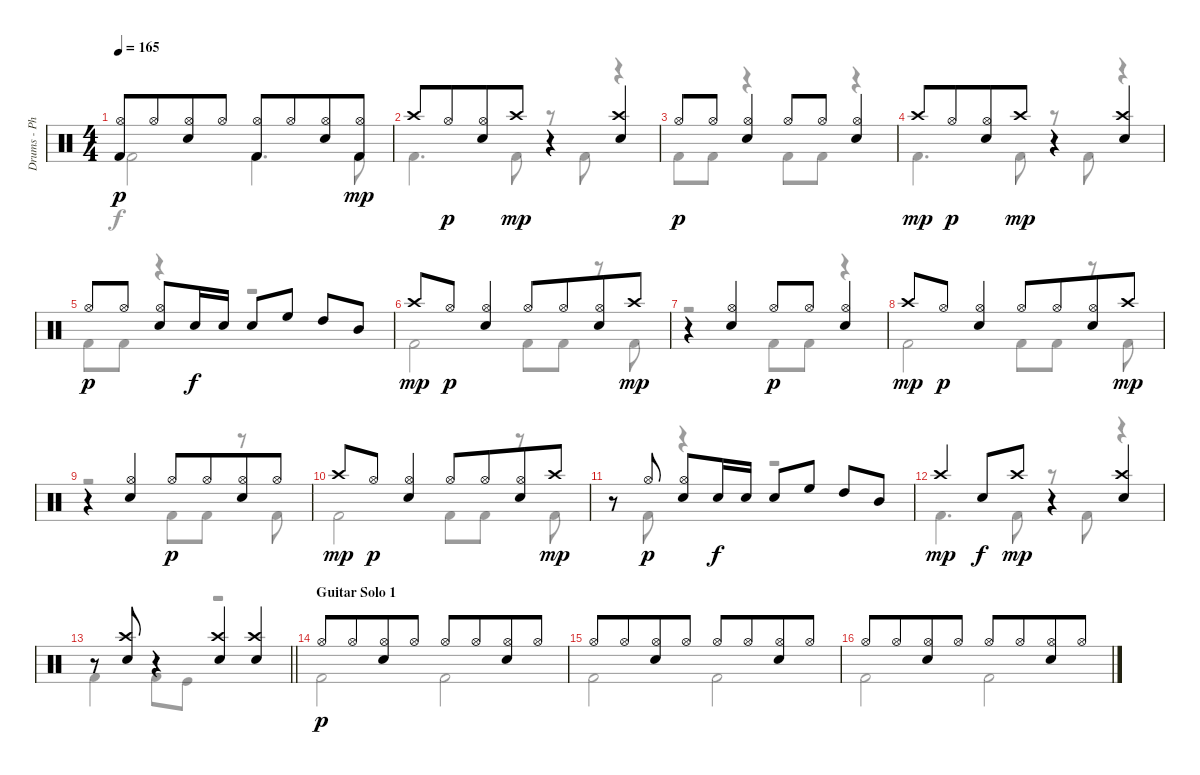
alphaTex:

\track ("Drums - Phil Rudd" "Drums - Ph") {instrument percussion}
\staff {score}
\articulation defaults
\voice
\ts (4 4)
\tempo 165
\clef neutral
\ks c
("Hi-Hat (open)" "Kick (hit) 2").8{dy p} "Hi-Hat (open)".8{beam merge} ("Hi-Hat (open)" "Electric Snare (hit)").8 "Hi-Hat (open)".8 ("Hi-Hat (open)" "Kick (hit) 2").8 "Hi-Hat (open)".8{beam merge} ("Hi-Hat (open)" "Electric Snare (hit)").8 ("Hi-Hat (open)" "Kick (hit) 2").8{dy mp} |
"Crash high (hit)".8 "Hi-Hat (open)".8{dy p beam merge} ("Electric Snare (hit)" "Hi-Hat (open)").8 "Crash high (hit)".8{dy mp} r.4 ("Electric Snare (hit)" "Crash high (hit)").4 |
"Hi-Hat (open)".8{dy p} "Hi-Hat (open)".8 ("Hi-Hat (open)" "Electric Snare (hit)").4 "Hi-Hat (open)".8 "Hi-Hat (open)".8 ("Hi-Hat (open)" "Electric Snare (hit)").4 |
"Crash high (hit)".8{dy mp} "Hi-Hat (open)".8{dy p beam merge} ("Electric Snare (hit)" "Hi-Hat (open)").8 "Crash high (hit)".8{dy mp} r.4 ("Electric Snare (hit)" "Crash high (hit)").4 |
"Hi-Hat (open)".8{dy p} "Hi-Hat (open)".8 ("Hi-Hat (open)" "Electric Snare (hit)").8 "Electric Snare (hit)".16{dy f} "Electric Snare (hit)".16 "Electric Snare (hit)".8 "High Floor Tom (hit)".8{beam split} "High Tom (hit)".8 "Mid Tom (hit)".8 |
"Crash high (hit)".8{dy mp} "Hi-Hat (open)".8{dy p} ("Hi-Hat (open)" "Electric Snare (hit)").4 "Hi-Hat (open)".8 "Hi-Hat (open)".8{beam merge} ("Hi-Hat (open)" "Electric Snare (hit)").8 "Crash high (hit)".8{dy mp} |
r.4 ("Electric Snare (hit)" "Hi-Hat (open)").4 "Hi-Hat (open)".8{dy p} "Hi-Hat (open)".8 ("Hi-Hat (open)" "Electric Snare (hit)").4 |
"Crash high (hit)".8{dy mp} "Hi-Hat (open)".8{dy p} ("Hi-Hat (open)" "Electric Snare (hit)").4 "Hi-Hat (open)".8 "Hi-Hat (open)".8{beam merge} ("Hi-Hat (open)" "Electric Snare (hit)").8 "Crash high (hit)".8{dy mp} |
r.4 ("Electric Snare (hit)" "Hi-Hat (open)").4 "Hi-Hat (open)".8{dy p} "Hi-Hat (open)".8{beam merge} ("Hi-Hat (open)" "Electric Snare (hit)").8 "Hi-Hat (open)".8 |
"Crash high (hit)".8{dy mp} "Hi-Hat (open)".8{dy p} ("Hi-Hat (open)" "Electric Snare (hit)").4 "Hi-Hat (open)".8 "Hi-Hat (open)".8{beam merge} ("Hi-Hat (open)" "Electric Snare (hit)").8 "Crash high (hit)".8{dy mp} |
r.8 "Hi-Hat (open)".8{dy p} ("Hi-Hat (open)" "Electric Snare (hit)").8 "Electric Snare (hit)".16{dy f} "Electric Snare (hit)".16 "Electric Snare (hit)".8 "High Floor Tom (hit)".8{beam split} "High Tom (hit)".8 "Mid Tom (hit)".8 |
"Crash high (hit)".4{dy mp} "Electric Snare (hit)".8{dy f} "Crash high (hit)".8{dy mp} r.4 ("Electric Snare (hit)" "Crash high (hit)").4 |
\barLineRight lightlight
r.8 ("Electric Snare (hit)" "Crash high (hit)").8 r.4 ("Crash high (hit)" "Electric Snare (hit)").4 ("Crash high (hit)" "Electric Snare (hit)").4 |
\section ("" "Guitar Solo 1")
"Hi-Hat (open)".8{dy p} "Hi-Hat (open)".8{beam merge} ("Hi-Hat (open)" "Electric Snare (hit)").8 "Hi-Hat (open)".8 "Hi-Hat (open)".8 "Hi-Hat (open)".8{beam merge} ("Hi-Hat (open)" "Electric Snare (hit)").8 "Hi-Hat (open)".8 |
"Hi-Hat (open)".8 "Hi-Hat (open)".8{beam merge} ("Hi-Hat (open)" "Electric Snare (hit)").8 "Hi-Hat (open)".8 "Hi-Hat (open)".8 "Hi-Hat (open)".8{beam merge} ("Hi-Hat (open)" "Electric Snare (hit)").8 "Hi-Hat (open)".8 |
"Hi-Hat (open)".8 "Hi-Hat (open)".8{beam merge} ("Hi-Hat (open)" "Electric Snare (hit)").8 "Hi-Hat (open)".8 "Hi-Hat (open)".8 "Hi-Hat (open)".8{beam merge} ("Hi-Hat (open)" "Electric Snare (hit)").8 "Hi-Hat (open)".8
\voice
\clef neutral
\ottava regular
\simile none
\ks c "Kick (hit) 2".2{dy f} "Kick (hit) 2".4{d} "Kick (hit) 2".8
|
"Kick (hit) 2".4{d} "Kick (hit) 2".8 r.8 "Kick (hit) 2".8 r.4 |
"Kick (hit) 2".8 "Kick (hit) 2".8 r.4 "Kick (hit) 2".8 "Kick (hit) 2".8 r.4 |
"Kick (hit) 2".4{d} "Kick (hit) 2".8 r.8 "Kick (hit) 2".8 r.4 |
"Kick (hit) 2".8 "Kick (hit) 2".8 r.4 r.2 |
"Kick (hit) 2".2 "Kick (hit) 2".8 "Kick (hit) 2".8 r.8 "Kick (hit) 2".8 |
r.2 "Kick (hit) 2".8 "Kick (hit) 2".8 r.4 |
"Kick (hit) 2".2 "Kick (hit) 2".8 "Kick (hit) 2".8 r.8 "Kick (hit) 2".8 |
r.2 "Kick (hit) 2".8 "Kick (hit) 2".8 r.8 "Kick (hit) 2".8 |
"Kick (hit) 2".2 "Kick (hit) 2".8 "Kick (hit) 2".8 r.8 "Kick (hit) 2".8 |
r.8 "Kick (hit) 2".8 r.4 r.2 |
"Kick (hit) 2".4{d} "Kick (hit) 2".8 r.8 "Kick (hit) 2".8 r.4 |
\barLineRight lightlight "Kick (hit) 2".4 "Kick (hit) 2".8 "Kick (hit)".8
r.2 |
"Kick (hit) 2".2 "Kick (hit) 2".2 |
"Kick (hit) 2".2 "Kick (hit) 2".2 |
"Kick (hit) 2".2 "Kick (hit) 2".2
